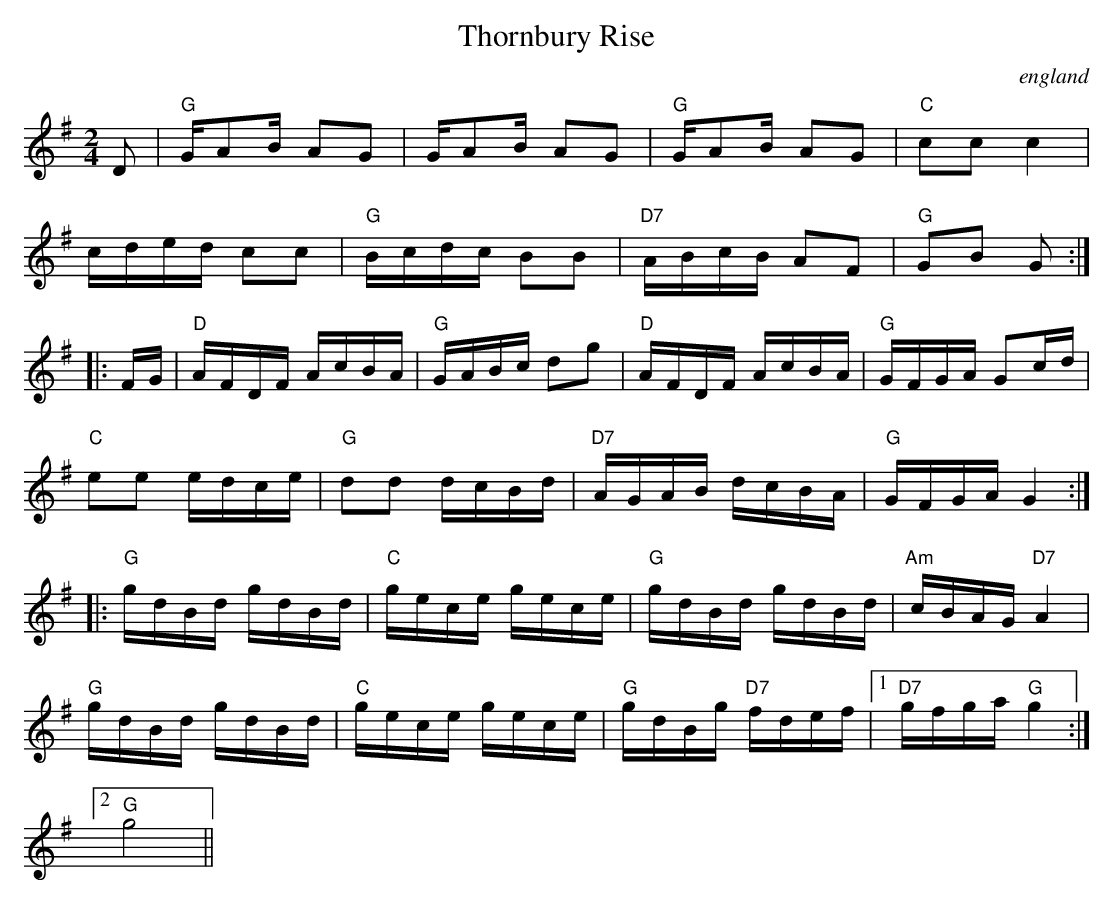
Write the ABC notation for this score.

X:1
T:Thornbury Rise
O:england
M:2/4
L:1/4
K:G
D/2|"G"G/4A/2B/4 A/2G/2|G/4A/2B/4 A/2G/2|"G"G/4A/2B/4 A/2G/2|"C"c/2c/2 c|
c/4d/4e/4d/4 c/2c/2|"G"B/4c/4d/4c/4 B/2B/2|"D7"A/4B/4c/4B/4 A/2F/2|\
"G"G/2B/2 G/2::
F/4G/4|"D"A/4F/4D/4F/4 A/4c/4B/4A/4|"G"G/4A/4B/4c/4 d/2g/2|\
"D"A/4F/4D/4F/4 A/4c/4B/4A/4|"G"G/4F/4G/4A/4 G/2c/4d/4|
"C"e/2e/2 e/4d/4c/4e/4|"G"d/2d/2 d/4c/4B/4d/4|"D7"A/4G/4A/4B/4 d/4c/4B/4A/4|\
"G"G/4F/4G/4A/4 G::
"G"g/4d/4B/4d/4 g/4d/4B/4d/4|"C"g/4e/4c/4e/4 g/4e/4c/4e/4|\
"G"g/4d/4B/4d/4 g/4d/4B/4d/4|"Am"c/4B/4A/4G/4 "D7"A|
"G"g/4d/4B/4d/4 g/4d/4B/4d/4|"C"g/4e/4c/4e/4 g/4e/4c/4e/4|\
"G"g/4d/4B/4g/4 "D7"f/4d/4e/4f/4| [1"D7"g/4f/4g/4a/4 "G"g:|
[2"G"g2||
